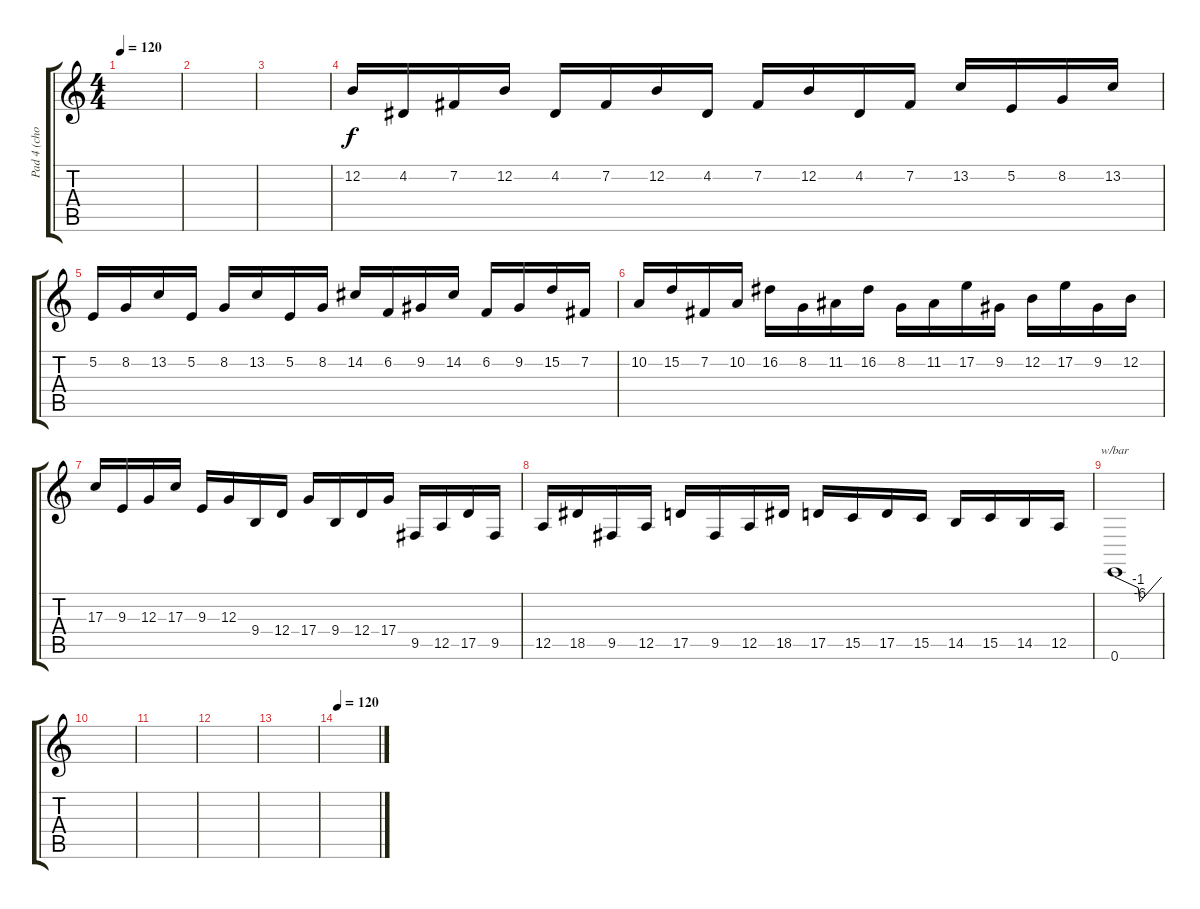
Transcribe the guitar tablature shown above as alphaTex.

\track ("Pad 4 (choir)" "Pad 4 (cho") {instrument pad4choir}
\staff {score tabs}
\tuning (E4 B3 G3 D3 A2 E2) {hide}
\ts (4 4)
\tempo 120
\clef g2
\ks c
|
|
|
12.2.16{instrument vibraphone} 4.2.16 7.2.16 12.2.16 4.2.16 7.2.16 12.2.16 4.2.16 7.2.16 12.2.16 4.2.16 7.2.16 13.2.16 5.2.16 8.2.16 13.2.16 |
5.2.16 8.2.16 13.2.16 5.2.16 8.2.16 13.2.16 5.2.16 8.2.16 14.2.16 6.2.16 9.2.16 14.2.16 6.2.16 9.2.16 15.2.16 7.2.16 |
10.2.16 15.2.16 7.2.16 10.2.16 16.2.16 8.2.16 11.2.16 16.2.16 8.2.16 11.2.16 17.2.16 9.2.16 12.2.16 17.2.16 9.2.16 12.2.16 |
17.3.16 9.3.16 12.3.16 17.3.16 9.3.16 12.3.16 9.4.16 12.4.16 17.4.16 9.4.16 12.4.16 17.4.16 9.5.16 12.5.16 17.5.16 9.5.16 |
12.5.16 18.5.16 9.5.16 12.5.16 17.5.16 9.5.16 12.5.16 18.5.16 17.5.16 15.5.16 17.5.16 15.5.16 14.5.16 15.5.16 14.5.16 12.5.16 |
0.6.1{tbe (custom default 0 0 30 -4 32 -24 60 0)} |
|
|
|
|
\tempo 120
